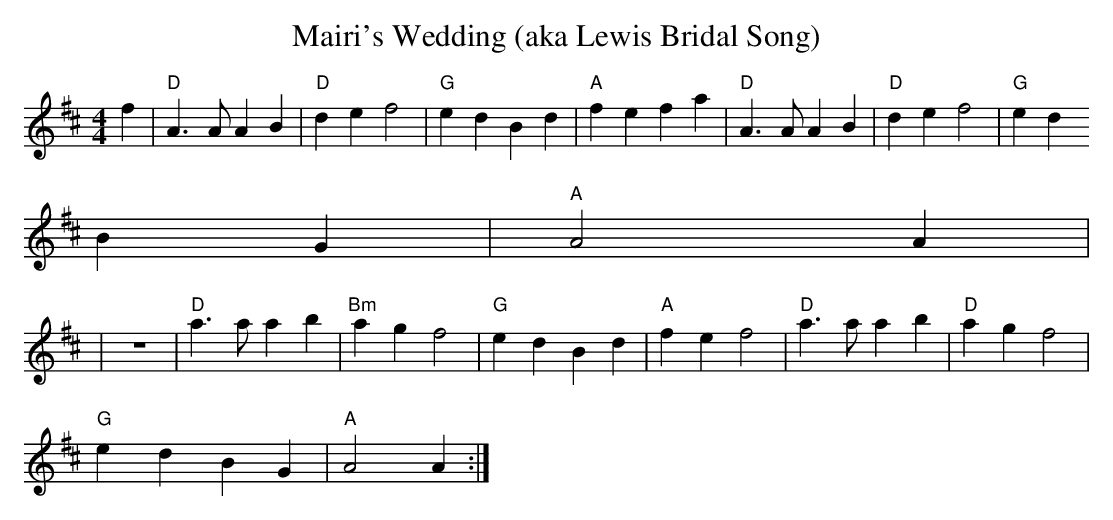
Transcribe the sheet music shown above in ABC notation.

X:1
T:Mairi's Wedding (aka Lewis Bridal Song)
M:4/4
L:1/4
K:D
f|"D"A>A A B|"D"d e f2|"G"e d B d|"A"f e f a|"D"A>A A B|"D"d e f2|"G"e d
B G |"A"A2 A|
|Z|"D"a>a a b |"Bm"a g f2|"G"e d B d|"A"f e f2|"D"a>a a b |"D"a g f2|"G"
e d B G |"A"A2 A:|
